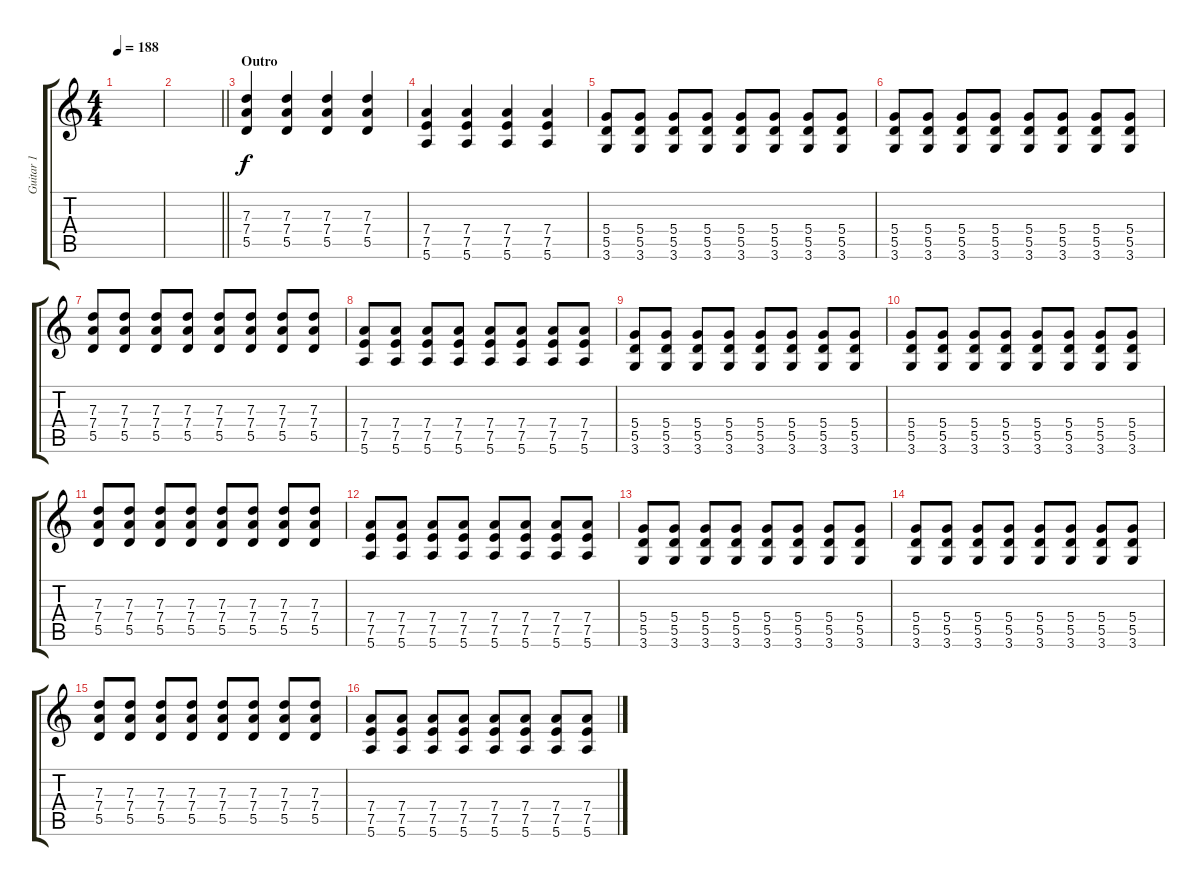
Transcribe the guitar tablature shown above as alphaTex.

\track ("Guitar 1" "Guitar 1") {instrument electricguitarclean}
\staff {score tabs}
\tuning (E4 B3 G3 D3 A2 E2) {hide}
\ts (4 4)
\tempo 188
\clef g2
\ks c
|
\barLineRight lightlight
|
\section ("" "Outro")
(7.3 7.4 5.5).4 (7.3 7.4 5.5).4 (7.3 7.4 5.5).4 (7.3 7.4 5.5).4 |
(7.4 7.5 5.6).4 (7.4 7.5 5.6).4 (7.4 7.5 5.6).4 (7.4 7.5 5.6).4 |
(5.4 5.5 3.6).8 (5.4 5.5 3.6).8 (5.4 5.5 3.6).8 (5.4 5.5 3.6).8 (5.4 5.5 3.6).8 (5.4 5.5 3.6).8 (5.4 5.5 3.6).8 (5.4 5.5 3.6).8 |
(5.4 5.5 3.6).8 (5.4 5.5 3.6).8 (5.4 5.5 3.6).8 (5.4 5.5 3.6).8 (5.4 5.5 3.6).8 (5.4 5.5 3.6).8 (5.4 5.5 3.6).8 (5.4 5.5 3.6).8 |
(7.3 7.4 5.5).8 (7.3 7.4 5.5).8 (7.3 7.4 5.5).8 (7.3 7.4 5.5).8 (7.3 7.4 5.5).8 (7.3 7.4 5.5).8 (7.3 7.4 5.5).8 (7.3 7.4 5.5).8 |
(7.4 7.5 5.6).8 (7.4 7.5 5.6).8 (7.4 7.5 5.6).8 (7.4 7.5 5.6).8 (7.4 7.5 5.6).8 (7.4 7.5 5.6).8 (7.4 7.5 5.6).8 (7.4 7.5 5.6).8 |
(5.4 5.5 3.6).8 (5.4 5.5 3.6).8 (5.4 5.5 3.6).8 (5.4 5.5 3.6).8 (5.4 5.5 3.6).8 (5.4 5.5 3.6).8 (5.4 5.5 3.6).8 (5.4 5.5 3.6).8 |
(5.4 5.5 3.6).8 (5.4 5.5 3.6).8 (5.4 5.5 3.6).8 (5.4 5.5 3.6).8 (5.4 5.5 3.6).8 (5.4 5.5 3.6).8 (5.4 5.5 3.6).8 (5.4 5.5 3.6).8 |
(7.3 7.4 5.5).8 (7.3 7.4 5.5).8 (7.3 7.4 5.5).8 (7.3 7.4 5.5).8 (7.3 7.4 5.5).8 (7.3 7.4 5.5).8 (7.3 7.4 5.5).8 (7.3 7.4 5.5).8 |
(7.4 7.5 5.6).8 (7.4 7.5 5.6).8 (7.4 7.5 5.6).8 (7.4 7.5 5.6).8 (7.4 7.5 5.6).8 (7.4 7.5 5.6).8 (7.4 7.5 5.6).8 (7.4 7.5 5.6).8 |
(5.4 5.5 3.6).8 (5.4 5.5 3.6).8 (5.4 5.5 3.6).8 (5.4 5.5 3.6).8 (5.4 5.5 3.6).8 (5.4 5.5 3.6).8 (5.4 5.5 3.6).8 (5.4 5.5 3.6).8 |
(5.4 5.5 3.6).8 (5.4 5.5 3.6).8 (5.4 5.5 3.6).8 (5.4 5.5 3.6).8 (5.4 5.5 3.6).8 (5.4 5.5 3.6).8 (5.4 5.5 3.6).8 (5.4 5.5 3.6).8 |
(7.3 7.4 5.5).8 (7.3 7.4 5.5).8 (7.3 7.4 5.5).8 (7.3 7.4 5.5).8 (7.3 7.4 5.5).8 (7.3 7.4 5.5).8 (7.3 7.4 5.5).8 (7.3 7.4 5.5).8 |
(7.4 7.5 5.6).8 (7.4 7.5 5.6).8 (7.4 7.5 5.6).8 (7.4 7.5 5.6).8 (7.4 7.5 5.6).8 (7.4 7.5 5.6).8 (7.4 7.5 5.6).8 (7.4 7.5 5.6).8
